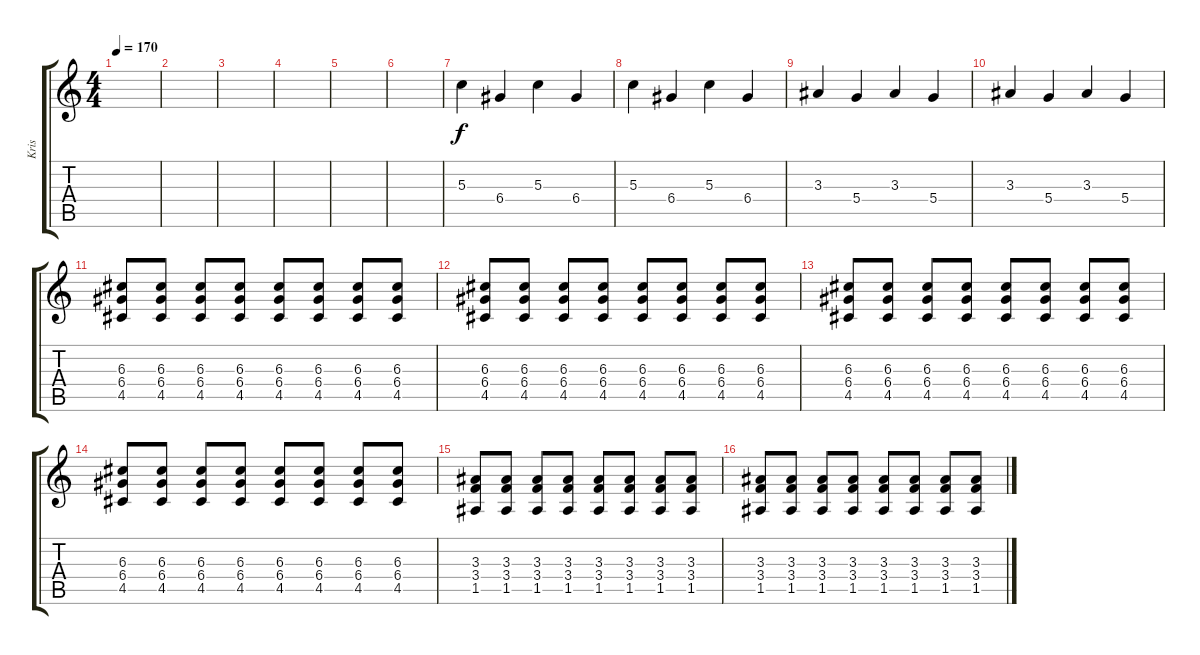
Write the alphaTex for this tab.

\track ("Kris" "Kris") {instrument electricguitarmuted}
\staff {score tabs}
\tuning (E4 B3 G3 D3 A2 D2) {hide}
\ts (4 4)
\tempo 170
\clef g2
\ks c
|
|
|
|
|
|
5.3.4{volume 9 instrument electricguitarclean} 6.4.4 5.3.4 6.4.4 |
5.3.4 6.4.4 5.3.4 6.4.4 |
3.3.4 5.4.4 3.3.4 5.4.4 |
3.3.4 5.4.4 3.3.4 5.4.4 |
(6.3 6.4 4.5).8{volume 11 instrument distortionguitar} (6.3 6.4 4.5).8 (6.3 6.4 4.5).8 (6.3 6.4 4.5).8 (6.3 6.4 4.5).8 (6.3 6.4 4.5).8 (6.3 6.4 4.5).8 (6.3 6.4 4.5).8 |
(6.3 6.4 4.5).8 (6.3 6.4 4.5).8 (6.3 6.4 4.5).8 (6.3 6.4 4.5).8 (6.3 6.4 4.5).8 (6.3 6.4 4.5).8 (6.3 6.4 4.5).8 (6.3 6.4 4.5).8 |
(6.3 6.4 4.5).8 (6.3 6.4 4.5).8 (6.3 6.4 4.5).8 (6.3 6.4 4.5).8 (6.3 6.4 4.5).8 (6.3 6.4 4.5).8 (6.3 6.4 4.5).8 (6.3 6.4 4.5).8 |
(6.3 6.4 4.5).8 (6.3 6.4 4.5).8 (6.3 6.4 4.5).8 (6.3 6.4 4.5).8 (6.3 6.4 4.5).8 (6.3 6.4 4.5).8 (6.3 6.4 4.5).8 (6.3 6.4 4.5).8 |
(3.3 3.4 1.5).8{instrument distortionguitar} (3.3 3.4 1.5).8 (3.3 3.4 1.5).8 (3.3 3.4 1.5).8 (3.3 3.4 1.5).8 (3.3 3.4 1.5).8 (3.3 3.4 1.5).8 (3.3 3.4 1.5).8 |
(3.3 3.4 1.5).8 (3.3 3.4 1.5).8 (3.3 3.4 1.5).8 (3.3 3.4 1.5).8 (3.3 3.4 1.5).8 (3.3 3.4 1.5).8 (3.3 3.4 1.5).8 (3.3 3.4 1.5).8
